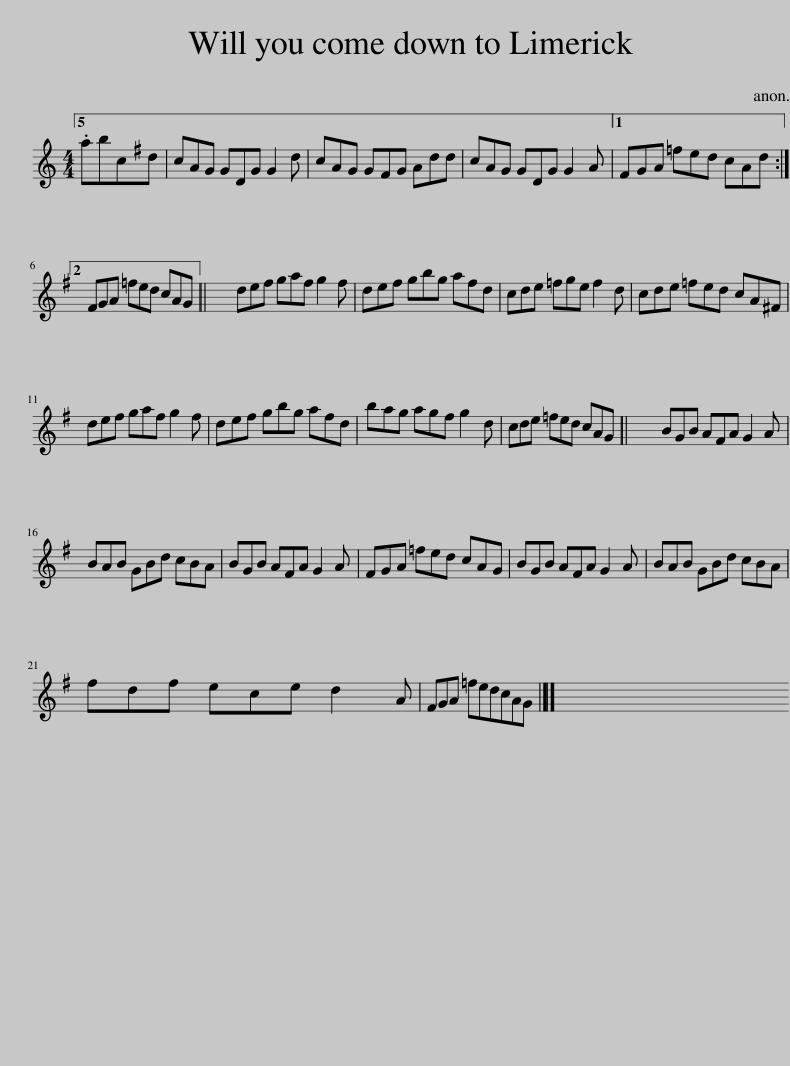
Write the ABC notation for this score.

X:1
L:1/8
M:4/4
I:linebreak $
K:C
V:1 treble
V:1
 .abcd | cAG GDG G2 d | cAG G^FG Add | cAG GDG G2 A ||1 ^FGA =fed cAd :|2$ %5
 ^FGA =fed cAG || de^f gaf g2 f | de^f gbg afd | cde =fge f2 d | cde =fed cA^F |$ %10
 de^f gaf g2 f | de^f gbg afd | bag ag^f g2 d | cde =fed cAG | BGB A^FA G2 A |$ %15
 BAB GBd cBA | BGB A^FA G2 A | ^FGA =fed cAG | BGB A^FA G2 A | BAB GBd cBA |$ %20
 ^fdf ece d2 A | ^FGA =fedcAG |] %22
